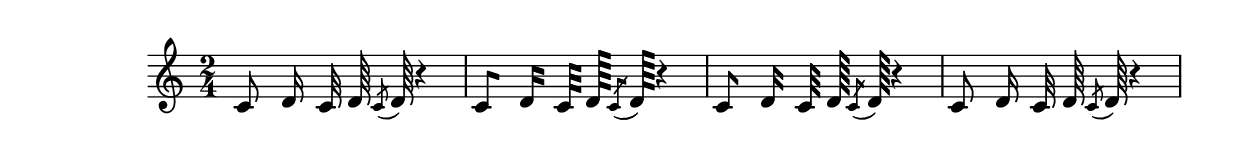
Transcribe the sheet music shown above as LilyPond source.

% DO NOT EDIT this file manually; it is automatically
% generated from Documentation/snippets/new
% Make any changes in Documentation/snippets/new/
% and then run scripts/auxiliar/makelsr.py
%
% This file is in the public domain.
%% Note: this file works from version 2.15.15
\version "2.15.15"

\header {
%% Translation of GIT committish: 6977ddc9a3b63ea810eaecb864269c7d847ccf98
  texidoces = "

Se pueden imprimir estilos alternativos del corchete o gancho de las
corcheas y figuras menores, mediante la sobreescritura de la propiedad
@code{stencil} del objeto @code{Flag}.  Son valores válidos
@code{modern-straight-flag} y @code{old-straight-flag}.

"
  doctitlees = "Uso de estilos alternativos para los corchetes"



  lsrtags = "rhythms, tweaks-and-overrides"

  texidoc = "
Alternative styles of flag on eighth and shorter notes can be displayed
by overriding the @code{stencil} property of @code{Flag}.  Valid values
are @code{modern-straight-flag} and @code{old-straight-flag}.

"
  doctitle = "Using alternative flag styles"
} % begin verbatim


testnotes = {
  \autoBeamOff
  c8 d16 c32 d64 \acciaccatura { c8 } d64 r4
}

\relative c' {
  \time 2/4
  \testnotes

  \override Flag #'stencil = #modern-straight-flag
  \testnotes

  \override Flag #'stencil = #old-straight-flag
  \testnotes

  \revert Flag #'stencil
  \testnotes
}

